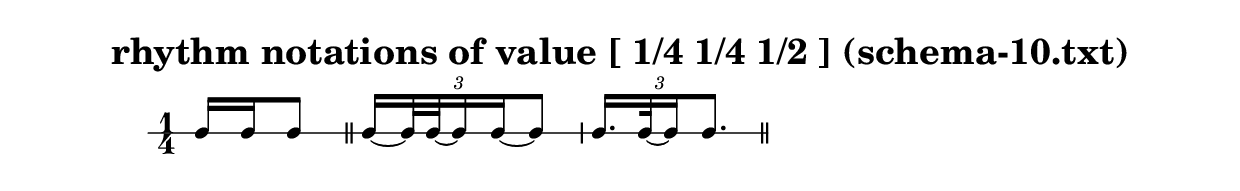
\header{ 
  title = "rhythm notations of value [ 1/4 1/4 1/2 ] (schema-10.txt)"
}

\score {
<<
\new RhythmicStaff {
\time 1/4
 {  { e16 e16 }  e8 }  \bar "||" 
\tuplet 3/2 {  { e16~  { e32 e32~ }  }   { e16 e16~ }  e8 } 
\tuplet 3/2 {  { e16. e32~ }  e16 e8. }  \bar "||" 
}
>>
}

\version "2.18.2"
